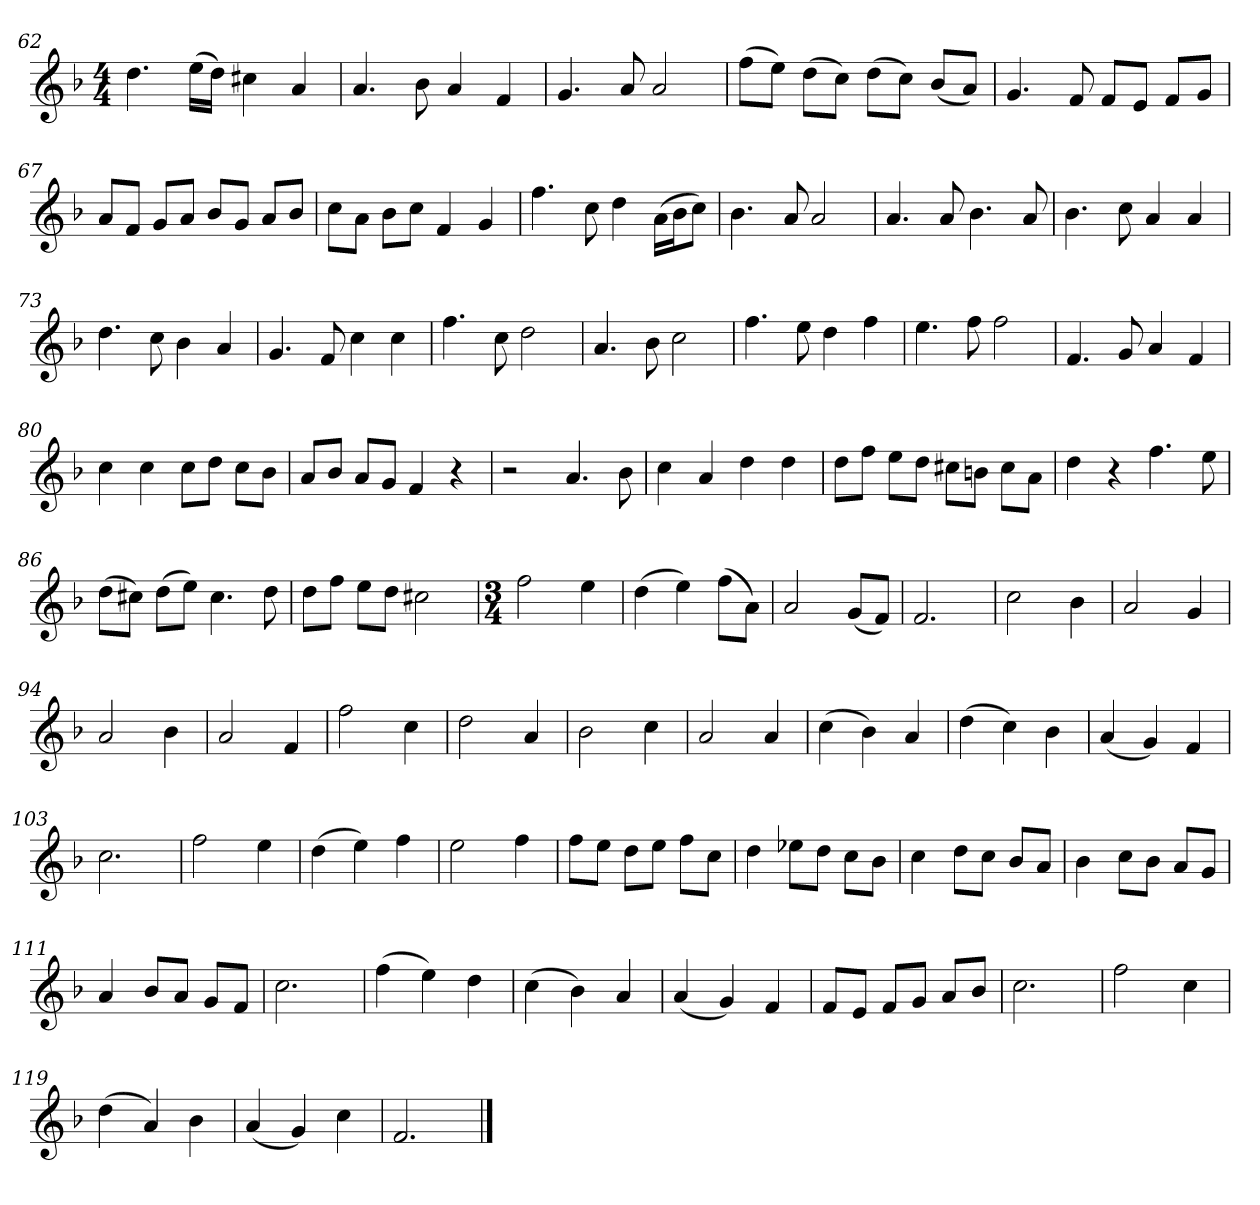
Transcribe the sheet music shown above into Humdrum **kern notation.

**kern
*part1
*staff1
*clefG2
*k[b-]
*F:
*M4/4
=62
4.dd
(16ee\LL
16dd\JJ)
4cc#X
4a
=63
4.a
8b-
4a
4f
=64
4.g
8a
2a
=65
(8ff\L
8ee\J)
(8dd\L
8cc\J)
(8dd\L
8cc\J)
(8b-/L
8a/J)
=66
4.g
8f
8f/L
8e/J
8f/L
8g/J
=67
8a/L
8f/J
8g/L
8a/J
8b-/L
8g/J
8a/L
8b-/J
=68
8cc\L
8a\J
8b-\L
8cc\J
4f
4g
=69
4.ff
8cc
4dd
(16a\LL
16b-\J
8cc\J)
=70
4.b-
8a
2a
=71
4.a
8a
4.b-
8a
=72
4.b-
8cc
4a
4a
=73
4.dd
8cc
4b-
4a
=74
4.g
8f
4cc
4cc
=75
4.ff
8cc
2dd
=76
4.a
8b-
2cc
=77
4.ff
8ee
4dd
4ff
=78
4.ee
8ff
2ff
=79
4.f
8g
4a
4f
=80
4cc
4cc
8cc\L
8dd\J
8cc\L
8b-\J
=81
8a/L
8b-/J
8a/L
8g/J
4f
4r
=82
2r
4.a
8b-
=83
4cc
4a
4dd
4dd
=84
8dd\L
8ff\J
8ee\L
8dd\J
8cc#X\L
8bn\J
8cc#\L
8a\J
=85
4dd
4r
4.ff
8ee
=86
(8dd\L
8cc#X\J)
(8dd\L
8ee\J)
4.cc#
8dd
=87
8dd\L
8ff\J
8ee\L
8dd\J
2cc#X
=88
*M3/4
2ff
4ee
=89
(4dd
4ee)
(8ff\L
8a\J)
=90
2a
(8g/L
8f/J)
=91
2.f
=92
2cc
4b-
=93
2a
4g
=94
2a
4b-
=95
2a
4f
=96
2ff
4cc
=97
2dd
4a
=98
2b-
4cc
=99
2a
4a
=100
(4cc
4b-)
4a
=101
(4dd
4cc)
4b-
=102
(4a
4g)
4f
=103
2.cc
=104
2ff
4ee
=105
(4dd
4ee)
4ff
=106
2ee
4ff
=107
8ff\L
8ee\J
8dd\L
8ee\J
8ff\L
8cc\J
=108
4dd
8ee-X\L
8dd\J
8cc\L
8b-\J
=109
4cc
8dd\L
8cc\J
8b-/L
8a/J
=110
4b-
8cc\L
8b-\J
8a/L
8g/J
=111
4a
8b-/L
8a/J
8g/L
8f/J
=112
2.cc
=113
(4ff
4ee)
4dd
=114
(4cc
4b-)
4a
=115
(4a
4g)
4f
=116
8f/L
8e/J
8f/L
8g/J
8a/L
8b-/J
=117
2.cc
=118
2ff
4cc
=119
(4dd
4a)
4b-
=120
(4a
4g)
4cc
=121
2.f
==
*-
